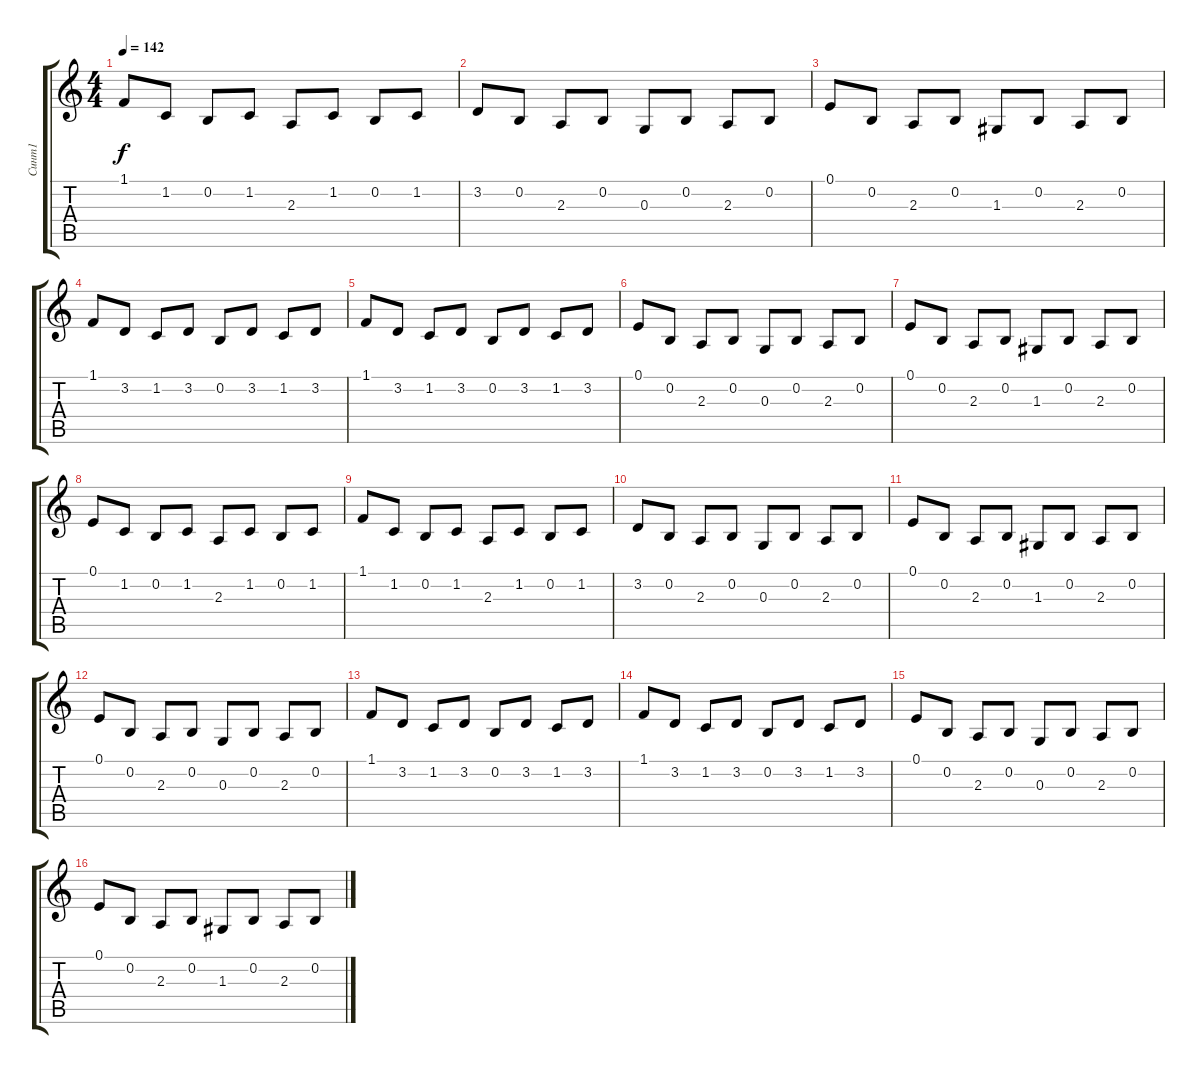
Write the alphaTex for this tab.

\track ("Синт1" "Синт1") {instrument electricgrandpiano}
\staff {score tabs}
\tuning (E4 B3 G3 D3 A2 E2) {hide}
\ts (4 4)
\tempo 142
\clef g2
\ks c
1.1.8{dy f} 1.2.8 0.2.8 1.2.8 2.3.8 1.2.8 0.2.8 1.2.8 |
3.2.8 0.2.8 2.3.8 0.2.8 0.3.8 0.2.8 2.3.8 0.2.8 |
0.1.8 0.2.8 2.3.8 0.2.8 1.3.8 0.2.8 2.3.8 0.2.8 |
1.1.8 3.2.8 1.2.8 3.2.8 0.2.8 3.2.8 1.2.8 3.2.8 |
1.1.8 3.2.8 1.2.8 3.2.8 0.2.8 3.2.8 1.2.8 3.2.8 |
0.1.8 0.2.8 2.3.8 0.2.8 0.3.8 0.2.8 2.3.8 0.2.8 |
0.1.8 0.2.8 2.3.8 0.2.8 1.3.8 0.2.8 2.3.8 0.2.8 |
0.1.8 1.2.8 0.2.8 1.2.8 2.3.8 1.2.8 0.2.8 1.2.8 |
1.1.8 1.2.8 0.2.8 1.2.8 2.3.8 1.2.8 0.2.8 1.2.8 |
3.2.8 0.2.8 2.3.8 0.2.8 0.3.8 0.2.8 2.3.8 0.2.8 |
0.1.8 0.2.8 2.3.8 0.2.8 1.3.8 0.2.8 2.3.8 0.2.8 |
0.1.8 0.2.8 2.3.8 0.2.8 0.3.8 0.2.8 2.3.8 0.2.8 |
1.1.8 3.2.8 1.2.8 3.2.8 0.2.8 3.2.8 1.2.8 3.2.8 |
1.1.8 3.2.8 1.2.8 3.2.8 0.2.8 3.2.8 1.2.8 3.2.8 |
0.1.8 0.2.8 2.3.8 0.2.8 0.3.8 0.2.8 2.3.8 0.2.8 |
0.1.8 0.2.8 2.3.8 0.2.8 1.3.8 0.2.8 2.3.8 0.2.8
